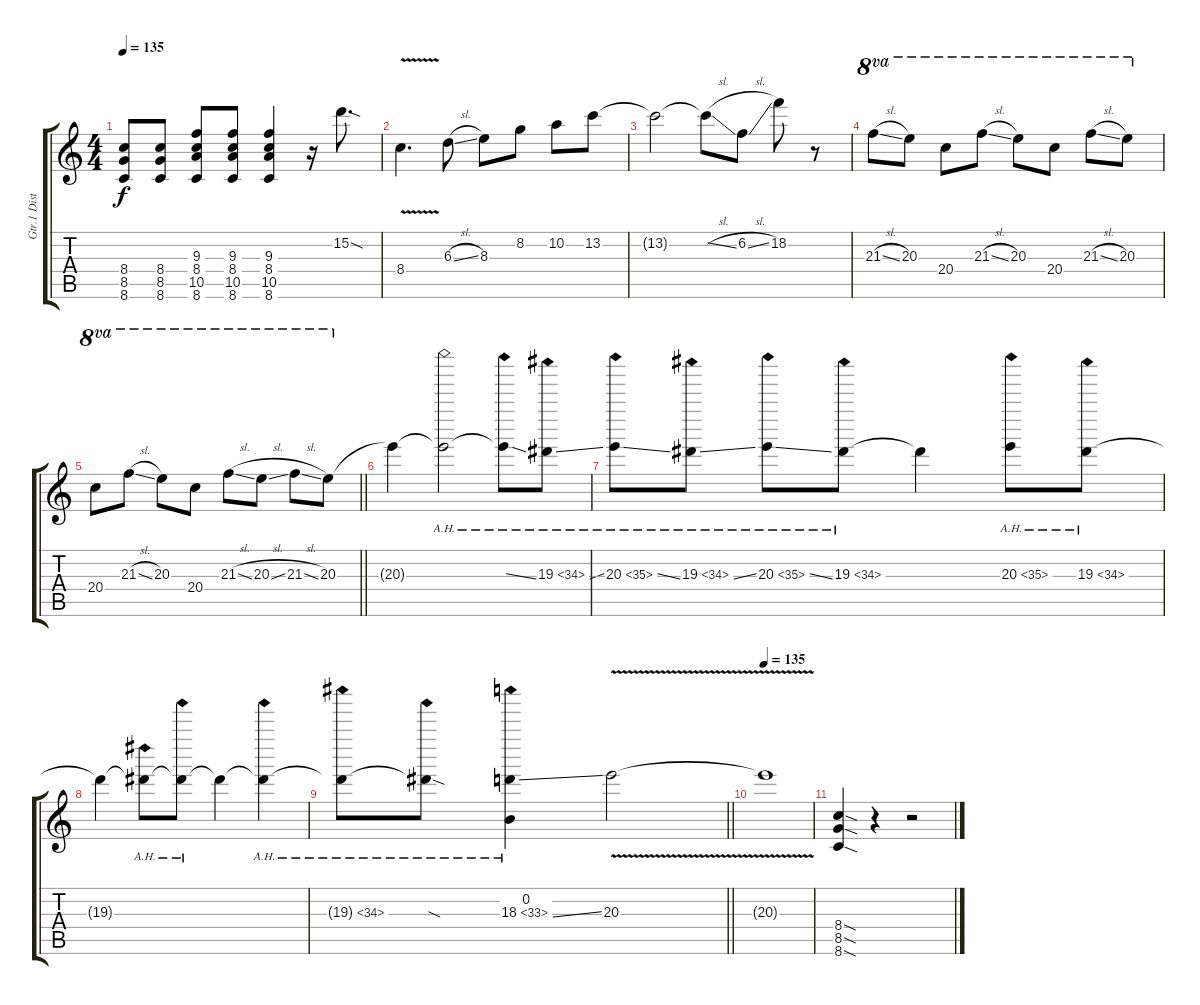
\track ("Gtr.1 Dist Gtr. Open E Tuning" "Gtr.1 Dist") {instrument distortionguitar}
\staff {score tabs}
\tuning (E4 B3 Ab3 E3 B2 E2) {hide}
\ts (4 4)
\tempo 135
\clef g2
\ks c
(8.4 8.5 8.6).8{dy f} (8.4 8.5 8.6).8 (9.3 8.4 10.5 8.6).8 (9.3 8.4 10.5 8.6).8 (9.3 8.4 10.5 8.6).4 r.16 15.2{sod}.8{d} |
8.4{v}.4{d} 6.3{sl}.8 8.3.8 8.2.8 10.2.8 13.2.8 |
13.2{t}.2 13.2{sl t}.8 6.2{sl}.8 18.2.8 r.8 |
21.3{sl}.8{ot 8va} 20.3.8{ot 8va} 20.4.8{ot 8va} 21.3{sl}.8{ot 8va} 20.3.8{ot 8va} 20.4.8{ot 8va} 21.3{sl}.8{ot 8va} 20.3.8{ot 8va} |
\barLineRight lightlight
20.4.8{ot 8va} 21.3{sl}.8{ot 8va} 20.3.8{ot 8va} 20.4.8{ot 8va} 21.3{sl}.8{ot 8va} 20.3{sl}.8{ot 8va} 21.3{sl}.8{ot 8va} 20.3.8{ot 8va} |
20.3{t}.4 20.3{ah 8 t}.2 20.3{ah 15 ss t}.8 19.3{ah 15 ss}.8 |
20.3{ah 15 ss}.8 19.3{ah 15 ss}.8 20.3{ah 15 ss}.8 19.3{ah 15}.8 19.3{t}.4 20.3{ah 15}.8 19.3{ah 15}.8 |
19.3{t}.4 19.3{ah 12 t}.8 19.3{ah 9 t}.8 19.3{t}.4 19.3{ah 16 t}.4 |
\barLineRight lightlight
19.3{ah 15 t}.8 19.3{ah 9 sod t}.8 (0.2 18.3{ah 15 ss}).4 20.3{v}.2 |
\tempo 135
20.3{v t}.1 |
(8.4{sod} 8.5{sod} 8.6{sod}).4 r.4 r.2
